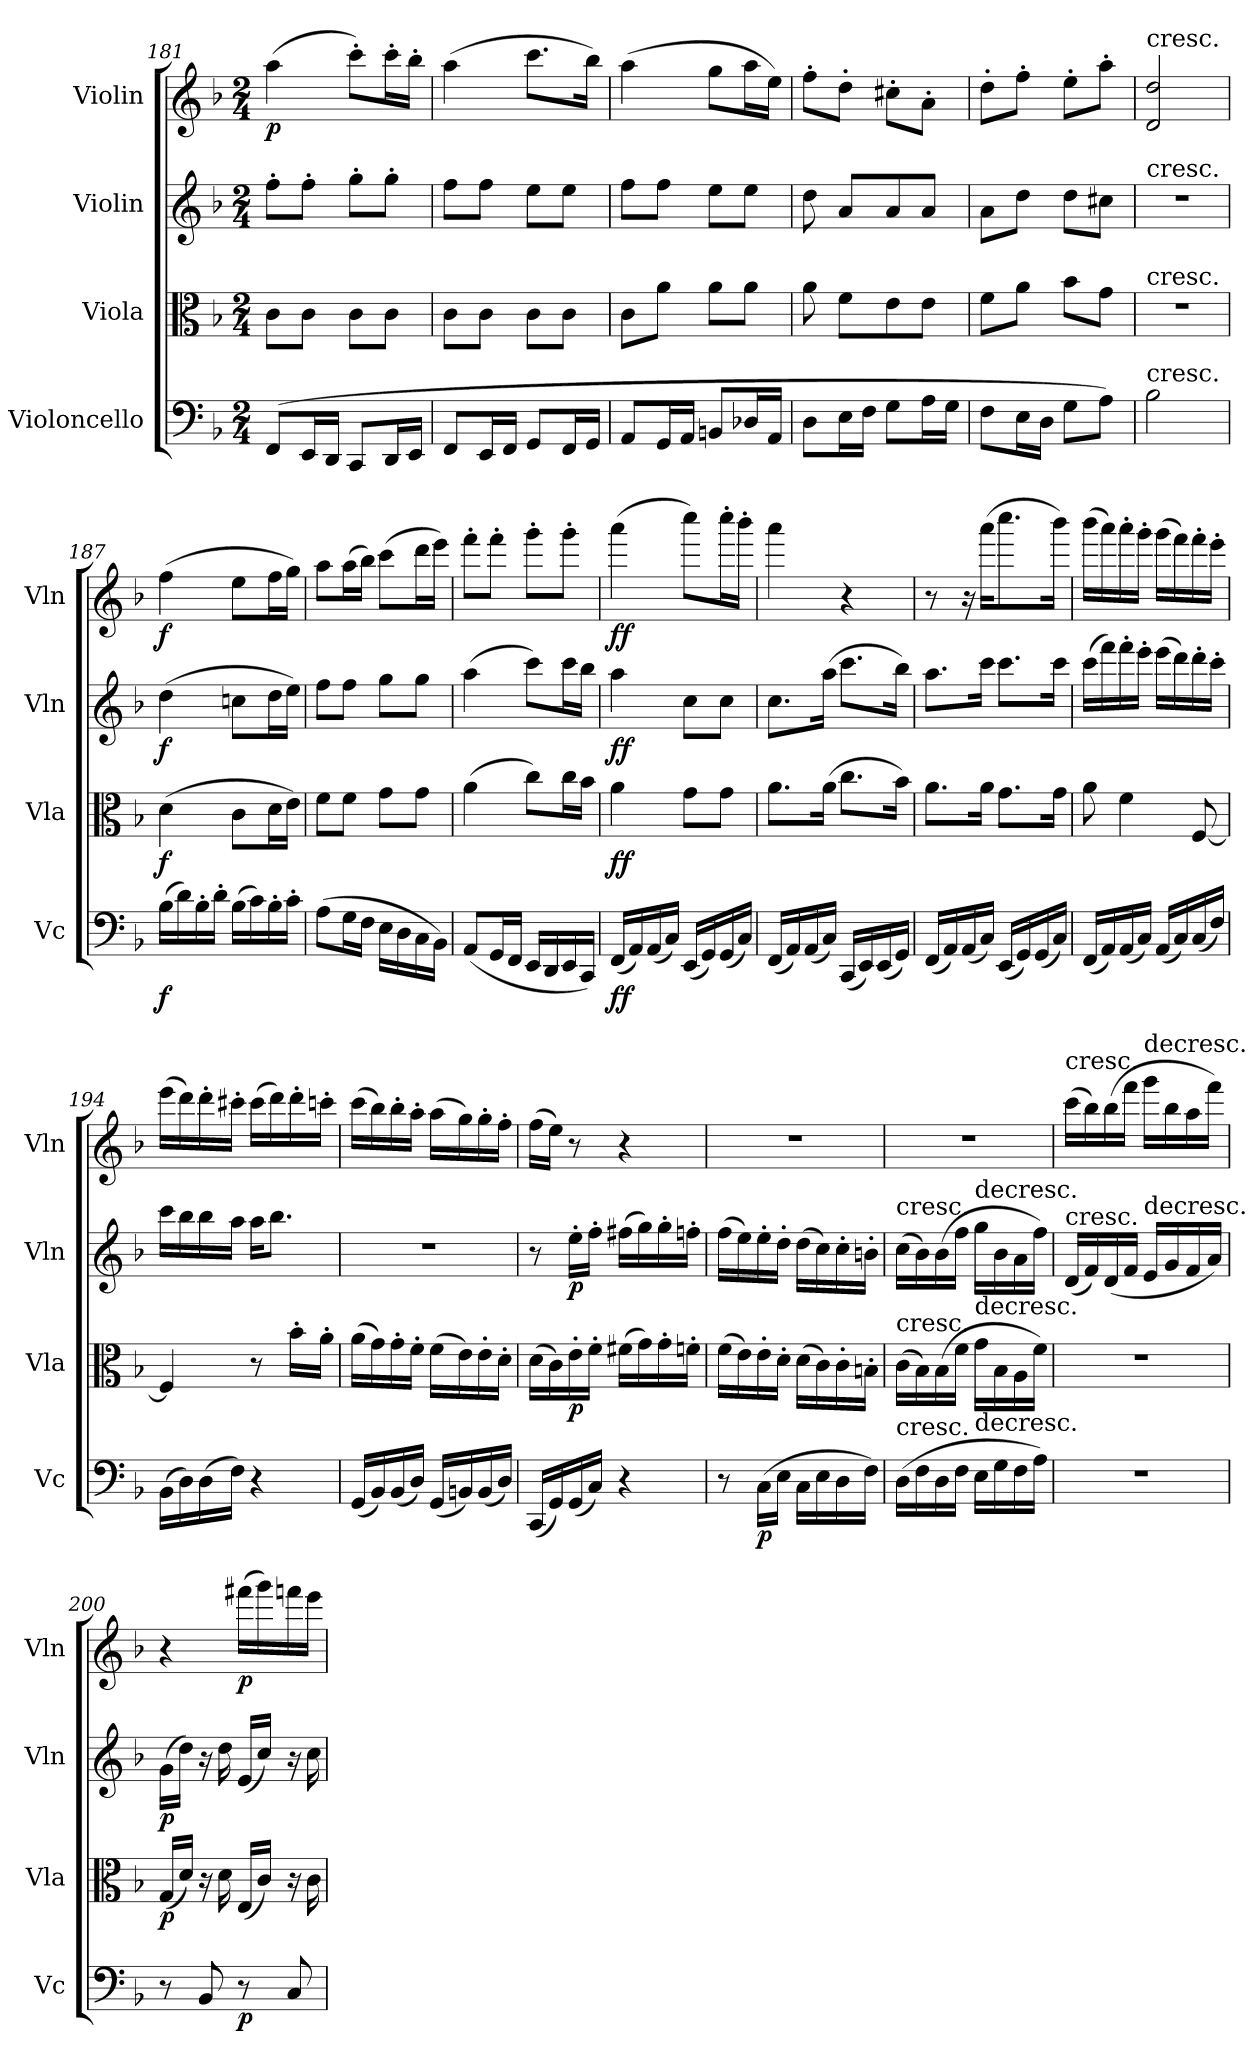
**kern	**dynam	**kern	**dynam	**kern	**dynam	**kern	**dynam
*part4	*part4	*part3	*part3	*part2	*part2	*part1	*part1
*staff4	*staff4	*staff3	*staff3	*staff2	*staff2	*staff1	*staff1
*I"Violoncello	*	*I"Viola	*	*I"Violin	*	*I"Violin	*
*I'Vc	*	*I'Vla	*	*I'Vln	*	*I'Vln	*
*clefF4	*	*clefC3	*	*clefG2	*	*clefG2	*
*k[b-]	*	*k[b-]	*	*k[b-]	*	*k[b-]	*
*M2/4	*	*M2/4	*	*M2/4	*	*M2/4	*
=181	=181	=181	=181	=181	=181	=181	=181
(8FF/L	.	8c\L	.	8ff'\L	.	(4aa\	p
16EE/L	.	8c\J	.	8ff'\J	.	.	.
16DD/JJ	.	.	.	.	.	.	.
8CC/L	.	8c\L	.	8gg'\L	.	8ccc'\L)	.
16DD/L	.	8c\J	.	8gg'\J	.	16ccc'\L	.
16EE/JJ	.	.	.	.	.	16bb-'\JJ	.
=182	=182	=182	=182	=182	=182	=182	=182
8FF/L	.	8c\L	.	8ff\L	.	(4aa\	.
16EE/L	.	8c\J	.	8ff\J	.	.	.
16FF/JJ	.	.	.	.	.	.	.
8GG/L	.	8c\L	.	8ee\L	.	8.ccc\L	.
16FF/L	.	8c\J	.	8ee\J	.	.	.
16GG/JJ	.	.	.	.	.	16bb-\Jk)	.
=183	=183	=183	=183	=183	=183	=183	=183
8AA/L	.	8c\L	.	8ff\L	.	(4aa\	.
16GG/L	.	8a\J	.	8ff\J	.	.	.
16AA/JJ	.	.	.	.	.	.	.
8BBn/L	.	8a\L	.	8ee\L	.	8gg\L	.
16D-X/L	.	8a\J	.	8ee\J	.	16aa\L	.
16AA/JJ	.	.	.	.	.	16ee\JJ)	.
=184	=184	=184	=184	=184	=184	=184	=184
8D\L	.	8a\	.	8dd\	.	8ff'\L	.
16E\L	.	8f\L	.	8a/L	.	8dd'\J	.
16F\JJ	.	.	.	.	.	.	.
8G\L	.	8e\	.	8a/	.	8cc#X'\L	.
16A\L	.	8e\J	.	8a/J	.	8a'\J	.
16G\JJ	.	.	.	.	.	.	.
=185	=185	=185	=185	=185	=185	=185	=185
8F\L	.	8f\L	.	8a\L	.	8dd'\L	.
16E\L	.	8a\J	.	8dd\J	.	8ff'\J	.
16D\JJ	.	.	.	.	.	.	.
8G\L	.	8b-\L	.	8dd\L	.	8ee'\L	.
8A\J)	.	8g\J	.	8cc#X\J	.	8aa'\J	.
=186	=186	=186	=186	=186	=186	=186	=186
!	!	!	!	!	!	!LO:TX:t=cresc.	!
!	!	!	!	!LO:TX:t=cresc.	!	!	!
!	!	!LO:TX:t=cresc.	!	!	!	!	!
!LO:TX:t=cresc.	!	!	!	!	!	!	!
2B-\	.	2r	.	2r	.	2d/ 2dd/	.
=187	=187	=187	=187	=187	=187	=187	=187
(16B-\LL	f	(4d\	f	(4dd\	f	(4ff\	f
16d\)	.	.	.	.	.	.	.
16B-'\	.	.	.	.	.	.	.
16d'\JJ	.	.	.	.	.	.	.
(16B-\LL	.	8c\L	.	8ccn\L	.	8ee\L	.
16c\)	.	.	.	.	.	.	.
16B-'\	.	16d\L	.	16dd\L	.	16ff\L	.
16c'\JJ	.	16e\JJ)	.	16ee\JJ)	.	16gg\JJ)	.
=188	=188	=188	=188	=188	=188	=188	=188
(8A\L	.	8f\L	.	8ff\L	.	8aa\L	.
16G\L	.	8f\J	.	8ff\J	.	(16aa\L	.
16F\JJ	.	.	.	.	.	16bb-\JJ)	.
16E\LL	.	8g\L	.	8gg\L	.	(8ccc\L	.
16D\	.	.	.	.	.	.	.
16C\	.	8g\J	.	8gg\J	.	16ddd\L	.
16BB-\JJ)	.	.	.	.	.	16eee\JJ)	.
=189	=189	=189	=189	=189	=189	=189	=189
(8AA/L	.	(4a\	.	(4aa\	.	8fff'\L	.
16GG/L	.	.	.	.	.	8fff'\J	.
16FF/JJ	.	.	.	.	.	.	.
16EE/LL	.	8cc\L)	.	8ccc\L)	.	8ggg'\L	.
16DD/	.	.	.	.	.	.	.
16EE/	.	16cc\L	.	16ccc\L	.	8ggg'\J	.
16CC/JJ)	.	16b-\JJ	.	16bb-\JJ	.	.	.
=190	=190	=190	=190	=190	=190	=190	=190
(16FF/LL	ff	4a\	ff	4aa\	ff	(4aaa\	ff
16AA/)	.	.	.	.	.	.	.
(16AA/	.	.	.	.	.	.	.
16C/JJ)	.	.	.	.	.	.	.
(16EE/LL	.	8g\L	.	8cc\L	.	8cccc\L)	.
16GG/)	.	.	.	.	.	.	.
(16GG/	.	8g\J	.	8cc\J	.	16cccc'\L	.
16C/JJ)	.	.	.	.	.	16bbb-'\JJ	.
=191	=191	=191	=191	=191	=191	=191	=191
(16FF/LL	.	8.a\L	.	8.cc\L	.	4aaa\	.
16AA/)	.	.	.	.	.	.	.
(16AA/	.	.	.	.	.	.	.
16C/JJ)	.	(16a\Jk	.	(16aa\Jk	.	.	.
(16CC/LL	.	8.cc\L	.	8.ccc\L	.	4r	.
16EE/)	.	.	.	.	.	.	.
(16EE/	.	.	.	.	.	.	.
16GG/JJ)	.	16b-\Jk)	.	16bb-\Jk)	.	.	.
=192	=192	=192	=192	=192	=192	=192	=192
(16FF/LL	.	8.a\L	.	8.aa\L	.	8r	.
16AA/)	.	.	.	.	.	.	.
(16AA/	.	.	.	.	.	16r	.
16C/JJ)	.	16a\Jk	.	16ccc\Jk	.	(16aaa\KL	.
(16EE/LL	.	8.g\L	.	8.ccc\L	.	8.cccc\	.
16GG/)	.	.	.	.	.	.	.
(16GG/	.	.	.	.	.	.	.
16C/JJ)	.	16g\Jk	.	16ccc\Jk	.	16bbb-\Jk)	.
=193	=193	=193	=193	=193	=193	=193	=193
(16FF/LL	.	8a\	.	(16ccc\LL	.	(16bbb-\LL	.
16AA/)	.	.	.	16fff\)	.	16aaa\)	.
(16AA/	.	4f\	.	16fff'\	.	16aaa'\	.
16C/JJ)	.	.	.	16eee'\JJ	.	16ggg'\JJ	.
(16AA/LL	.	.	.	(16eee\LL	.	(16ggg\LL	.
16C/)	.	.	.	16ddd\)	.	16fff\)	.
(16C/	.	[8F/	.	16ddd'\	.	16fff'\	.
16F/JJ)	.	.	.	16ccc'\JJ	.	16eee'\JJ	.
=194	=194	=194	=194	=194	=194	=194	=194
(16BB-\LL	.	4F/]	.	16ccc\LL	.	(16eee\LL	.
16D\)	.	.	.	16bb-\	.	16ddd\)	.
(16D\	.	.	.	16bb-\	.	16ddd'\	.
16F\JJ)	.	.	.	16aa\JJ	.	16ccc#X'\JJ	.
4r	.	8r	.	16aa\KL	.	(16ccc#\LL	.
.	.	.	.	8.bb-\J	.	16ddd\)	.
.	.	16b-'\LL	.	.	.	16ddd'\	.
.	.	16a'\JJ	.	.	.	16cccn'\JJ	.
=195	=195	=195	=195	=195	=195	=195	=195
(16GG/LL	.	(16a\LL	.	2r	.	(16ccc\LL	.
16BB-/)	.	16g\)	.	.	.	16bb-\)	.
(16BB-/	.	16g'\	.	.	.	16bb-'\	.
16D/JJ)	.	16f'\JJ	.	.	.	16aa'\JJ	.
(16GG/LL	.	(16f\LL	.	.	.	(16aa\LL	.
16BBn/)	.	16e\)	.	.	.	16gg\)	.
(16BB/	.	16e'\	.	.	.	16gg'\	.
16D/JJ)	.	16d'\JJ	.	.	.	16ff'\JJ	.
=196	=196	=196	=196	=196	=196	=196	=196
(16CC/LL	.	(16d\LL	.	8r	.	(16ff\LL	.
16GG/)	.	16c\)	.	.	.	16ee\JJ)	.
(16GG/	.	16e'\	p	16ee'\LL	p	8r	.
16C/JJ)	.	16f'\JJ	.	16ff'\JJ	.	.	.
4r	.	(16f#X\LL	.	(16ff#X\LL	.	4r	.
.	.	16g\)	.	16gg\)	.	.	.
.	.	16g'\	.	16gg'\	.	.	.
.	.	16fn'\JJ	.	16ffn'\JJ	.	.	.
=197	=197	=197	=197	=197	=197	=197	=197
8r	.	(16f\LL	.	(16ff\LL	.	2r	.
.	.	16e\)	.	16ee\)	.	.	.
(16C\LL	p	16e'\	.	16ee'\	.	.	.
16E\JJ	.	16d'\JJ	.	16dd'\JJ	.	.	.
16C\LL	.	(16d\LL	.	(16dd\LL	.	.	.
16E\	.	16c\)	.	16cc\)	.	.	.
16D\	.	16c'\	.	16cc'\	.	.	.
16F\JJ)	.	16Bn'\JJ	.	16bn'\JJ	.	.	.
=198	=198	=198	=198	=198	=198	=198	=198
!	!	!	!	!LO:TX:t=cresc.	!	!	!
!	!	!LO:TX:t=cresc.	!	!	!	!	!
!LO:TX:t=cresc.	!	!	!	!	!	!	!
(16D\LL	.	(16c\LL	.	(16cc\LL	.	2r	.
16F\	.	16B-\)	.	16b-\)	.	.	.
16D\	.	(16B-\	.	(16b-\	.	.	.
16F\JJ	.	16f\JJ	.	16ff\JJ	.	.	.
!	!	!	!	!LO:TX:t=decresc.	!	!	!
!	!	!LO:TX:t=decresc.	!	!	!	!	!
!LO:TX:t=decresc.	!	!	!	!	!	!	!
16E\LL	.	16g\LL	.	16gg\LL	.	.	.
16G\	.	16B-\	.	16b-\	.	.	.
16F\	.	16A\	.	16a\	.	.	.
16A\JJ)	.	16f\JJ)	.	16ff\JJ)	.	.	.
=199	=199	=199	=199	=199	=199	=199	=199
!	!	!	!	!	!	!LO:TX:t=cresc.	!
!	!	!	!	!LO:TX:t=cresc.	!	!	!
2r	.	2r	.	(16d/LL	.	(16ccc\LL	.
.	.	.	.	16f/)	.	16bb-\)	.
.	.	.	.	(16d/	.	(16bb-\	.
.	.	.	.	16f/JJ	.	16fff\JJ	.
!	!	!	!	!	!	!LO:TX:t=decresc.	!
!	!	!	!	!LO:TX:t=decresc.	!	!	!
.	.	.	.	16e/LL	.	16ggg\LL	.
.	.	.	.	16g/	.	16bb-\	.
.	.	.	.	16f/	.	16aa\	.
.	.	.	.	16a/JJ)	.	16fff\JJ)	.
=200	=200	=200	=200	=200	=200	=200	=200
8r	.	(16G/LL	p	(16g\LL	p	4r	.
.	.	16d/JJ)	.	16dd\JJ)	.	.	.
8BB-/	.	16r	.	16r	.	.	.
.	.	16d\	.	16dd\	.	.	.
8r	p	(16E/LL	.	(16e/LL	.	(16fff#X\LL	p
.	.	16c/JJ)	.	16cc/JJ)	.	16ggg\)	.
8C/	.	16r	.	16r	.	16fffn\	.
.	.	16c\	.	16cc\	.	16eee\JJ	.
=	=	=	=	=	=	=	=
*-	*-	*-	*-	*-	*-	*-	*-
